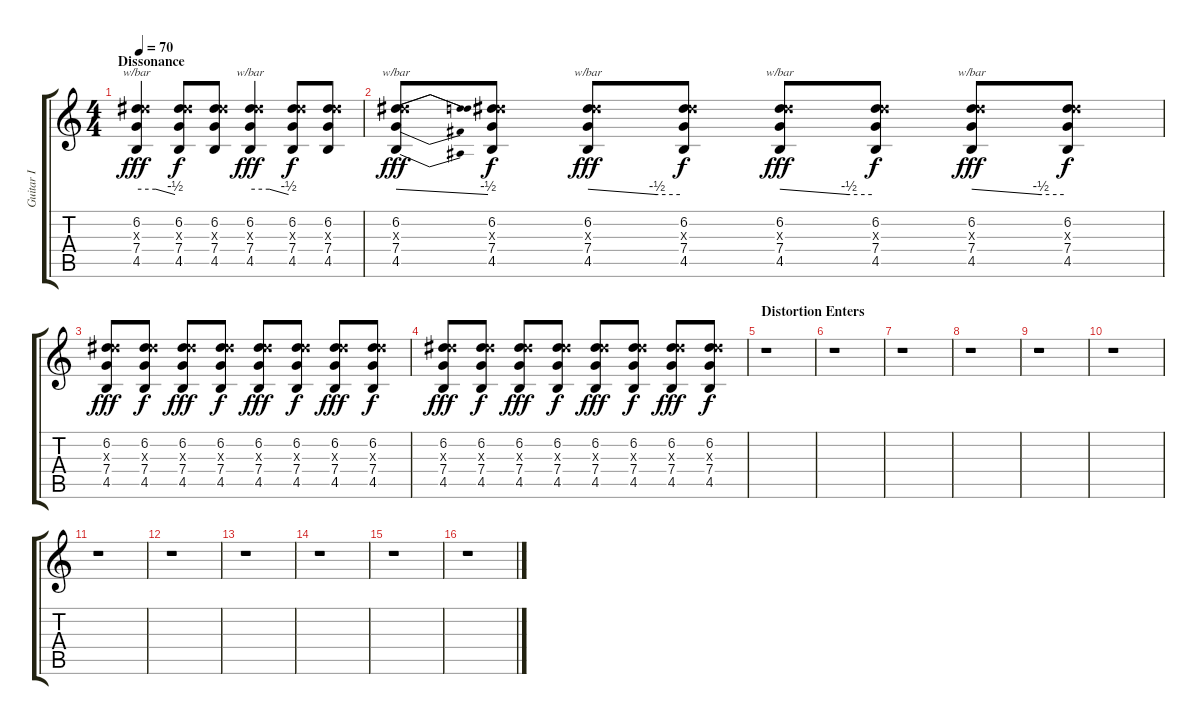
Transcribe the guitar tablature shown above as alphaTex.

\track ("Guitar I" "Guitar I") {instrument electricguitarclean}
\staff {score tabs}
\tuning (D4 A3 F3 C3 G2 D2) {hide}
\ts (4 4)
\section ("" "Dissonance")
\tempo 70
\clef g2
\ks c
(6.2 10.3{x} 7.4 4.5).4{tbe (custom default 0 0 30 0 60 -2) dy fff} (6.2 10.3{x} 7.4 4.5).8{dy f} (6.2 10.3{x} 7.4 4.5).8 (6.2 10.3{x} 7.4 4.5).4{tbe (custom default 0 0 30 0 60 -2) dy fff} (6.2 10.3{x} 7.4 4.5).8{dy f} (6.2 10.3{x} 7.4 4.5).8 |
(6.2 10.3{x} 7.4 4.5).8{tbe (dive default 0 0 60 -2) dy fff} (6.2 10.3{x} 7.4 4.5).8{dy f} (6.2 10.3{x} 7.4 4.5).8{tbe (custom default 0 0 45 -2 60 -2) dy fff} (6.2 10.3{x} 7.4 4.5).8{dy f} (6.2 10.3{x} 7.4 4.5).8{tbe (custom default 0 0 45 -2 60 -2) dy fff} (6.2 10.3{x} 7.4 4.5).8{dy f} (6.2 10.3{x} 7.4 4.5).8{tbe (custom default 0 0 45 -2 60 -2) dy fff} (6.2 10.3{x} 7.4 4.5).8{dy f} |
(6.2 10.3{x} 7.4 4.5).8{dy fff} (6.2 10.3{x} 7.4 4.5).8{dy f} (6.2 10.3{x} 7.4 4.5).8{dy fff} (6.2 10.3{x} 7.4 4.5).8{dy f} (6.2 10.3{x} 7.4 4.5).8{dy fff} (6.2 10.3{x} 7.4 4.5).8{dy f} (6.2 10.3{x} 7.4 4.5).8{dy fff} (6.2 10.3{x} 7.4 4.5).8{dy f} |
(6.2 10.3{x} 7.4 4.5).8{dy fff} (6.2 10.3{x} 7.4 4.5).8{dy f} (6.2 10.3{x} 7.4 4.5).8{dy fff} (6.2 10.3{x} 7.4 4.5).8{dy f} (6.2 10.3{x} 7.4 4.5).8{dy fff} (6.2 10.3{x} 7.4 4.5).8{dy f} (6.2 10.3{x} 7.4 4.5).8{dy fff} (6.2 10.3{x} 7.4 4.5).8{dy f} |
\section ("" "Distortion Enters")
r.1 |
r.1 |
r.1 |
r.1 |
r.1 |
r.1 |
r.1 |
r.1 |
r.1 |
r.1 |
r.1 |
r.1
